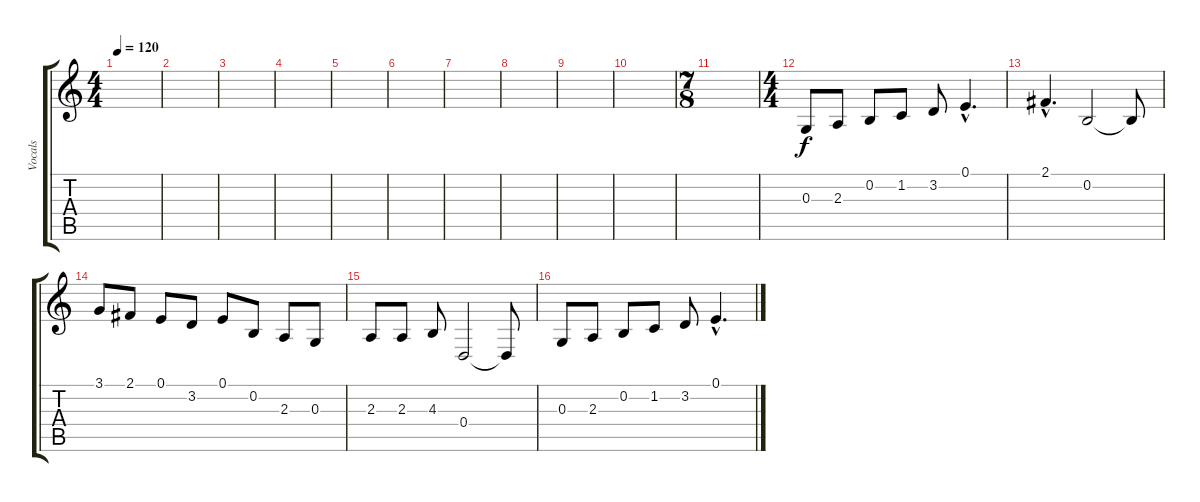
\track ("Vocals" "Vocals") {instrument electricgrandpiano}
\staff {score tabs}
\tuning (E4 B3 G3 D3 A2 E2) {hide}
\ts (4 4)
\tempo 120
\clef g2
\ks c
|
|
|
|
|
|
|
|
|
|
\ts (7 8)
|
\ts (4 4)
0.3.8 2.3.8 0.2.8 1.2.8 3.2.8 0.1{hac}.4{d} |
2.1{hac}.4{d} 0.2.2 0.2{t}.8 |
3.1.8 2.1.8 0.1.8 3.2.8 0.1.8 0.2.8 2.3.8 0.3.8 |
2.3.8 2.3.8 4.3.8 0.4.2 0.4{t}.8 |
0.3.8 2.3.8 0.2.8 1.2.8 3.2.8 0.1{hac}.4{d}
